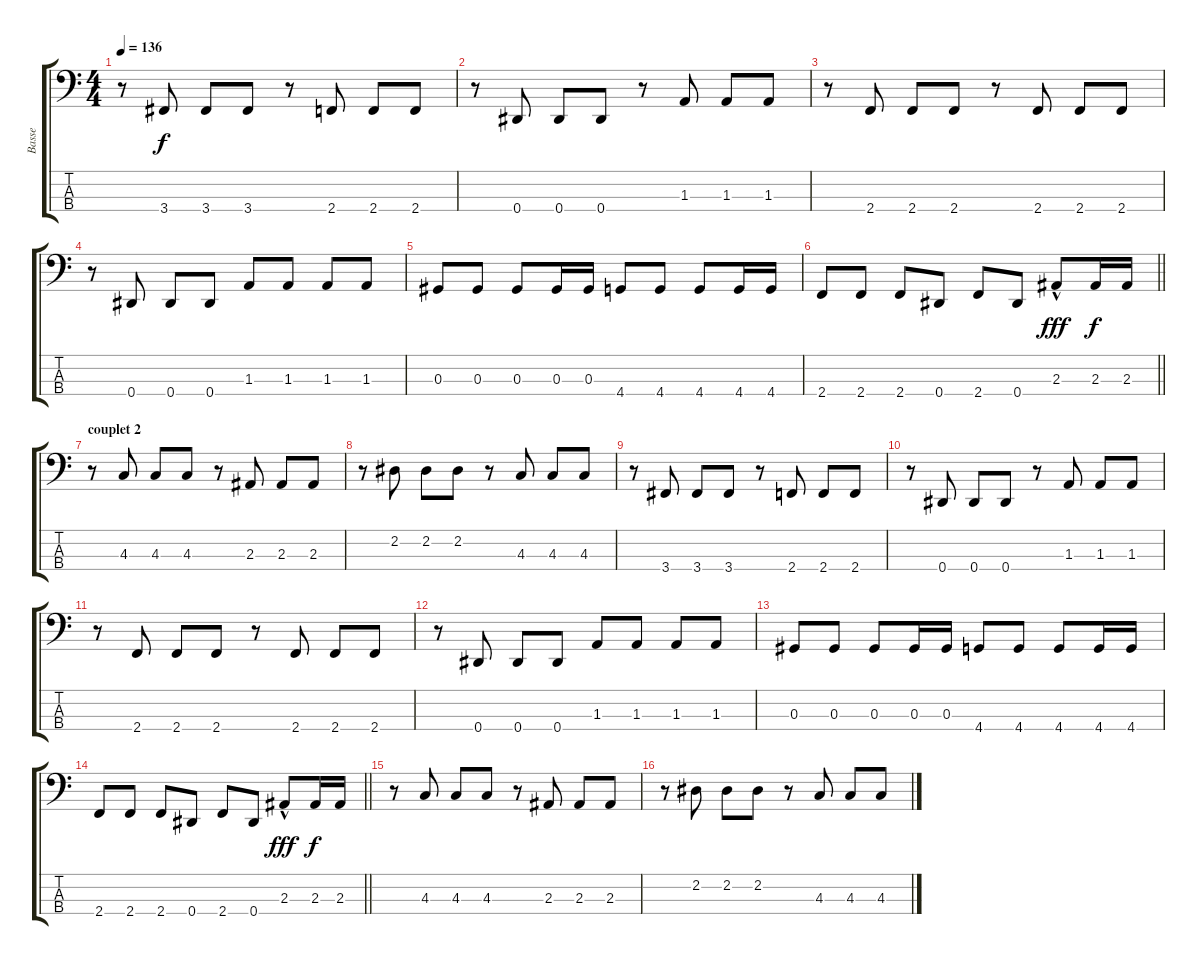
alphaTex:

\track ("Basse" "Basse") {instrument electricbassfinger}
\staff {score tabs}
\tuning (Gb2 Db2 Ab1 Eb1) {hide}
\ts (4 4)
\tempo 136
\clef f4
\ks c
r.8{dy f} 3.4.8 3.4.8 3.4.8 r.8 2.4.8 2.4.8 2.4.8 |
r.8 0.4.8 0.4.8 0.4.8 r.8 1.3.8 1.3.8 1.3.8 |
r.8 2.4.8 2.4.8 2.4.8 r.8 2.4.8 2.4.8 2.4.8 |
r.8 0.4.8 0.4.8 0.4.8 1.3.8 1.3.8 1.3.8 1.3.8 |
0.3.8 0.3.8 0.3.8 0.3.16 0.3.16 4.4.8 4.4.8 4.4.8 4.4.16 4.4.16 |
\barLineRight lightlight
2.4.8 2.4.8 2.4.8 0.4.8 2.4.8 0.4.8 2.3{hac}.8{dy fff} 2.3.16{dy f} 2.3.16 |
\section ("" "couplet 2")
r.8 4.3.8 4.3.8 4.3.8 r.8 2.3.8 2.3.8 2.3.8 |
r.8 2.2.8 2.2.8 2.2.8 r.8 4.3.8 4.3.8 4.3.8 |
r.8 3.4.8 3.4.8 3.4.8 r.8 2.4.8 2.4.8 2.4.8 |
r.8 0.4.8 0.4.8 0.4.8 r.8 1.3.8 1.3.8 1.3.8 |
r.8 2.4.8 2.4.8 2.4.8 r.8 2.4.8 2.4.8 2.4.8 |
r.8 0.4.8 0.4.8 0.4.8 1.3.8 1.3.8 1.3.8 1.3.8 |
0.3.8 0.3.8 0.3.8 0.3.16 0.3.16 4.4.8 4.4.8 4.4.8 4.4.16 4.4.16 |
\barLineRight lightlight
2.4.8 2.4.8 2.4.8 0.4.8 2.4.8 0.4.8 2.3{hac}.8{dy fff} 2.3.16{dy f} 2.3.16 |
r.8 4.3.8 4.3.8 4.3.8 r.8 2.3.8 2.3.8 2.3.8 |
r.8 2.2.8 2.2.8 2.2.8 r.8 4.3.8 4.3.8 4.3.8
